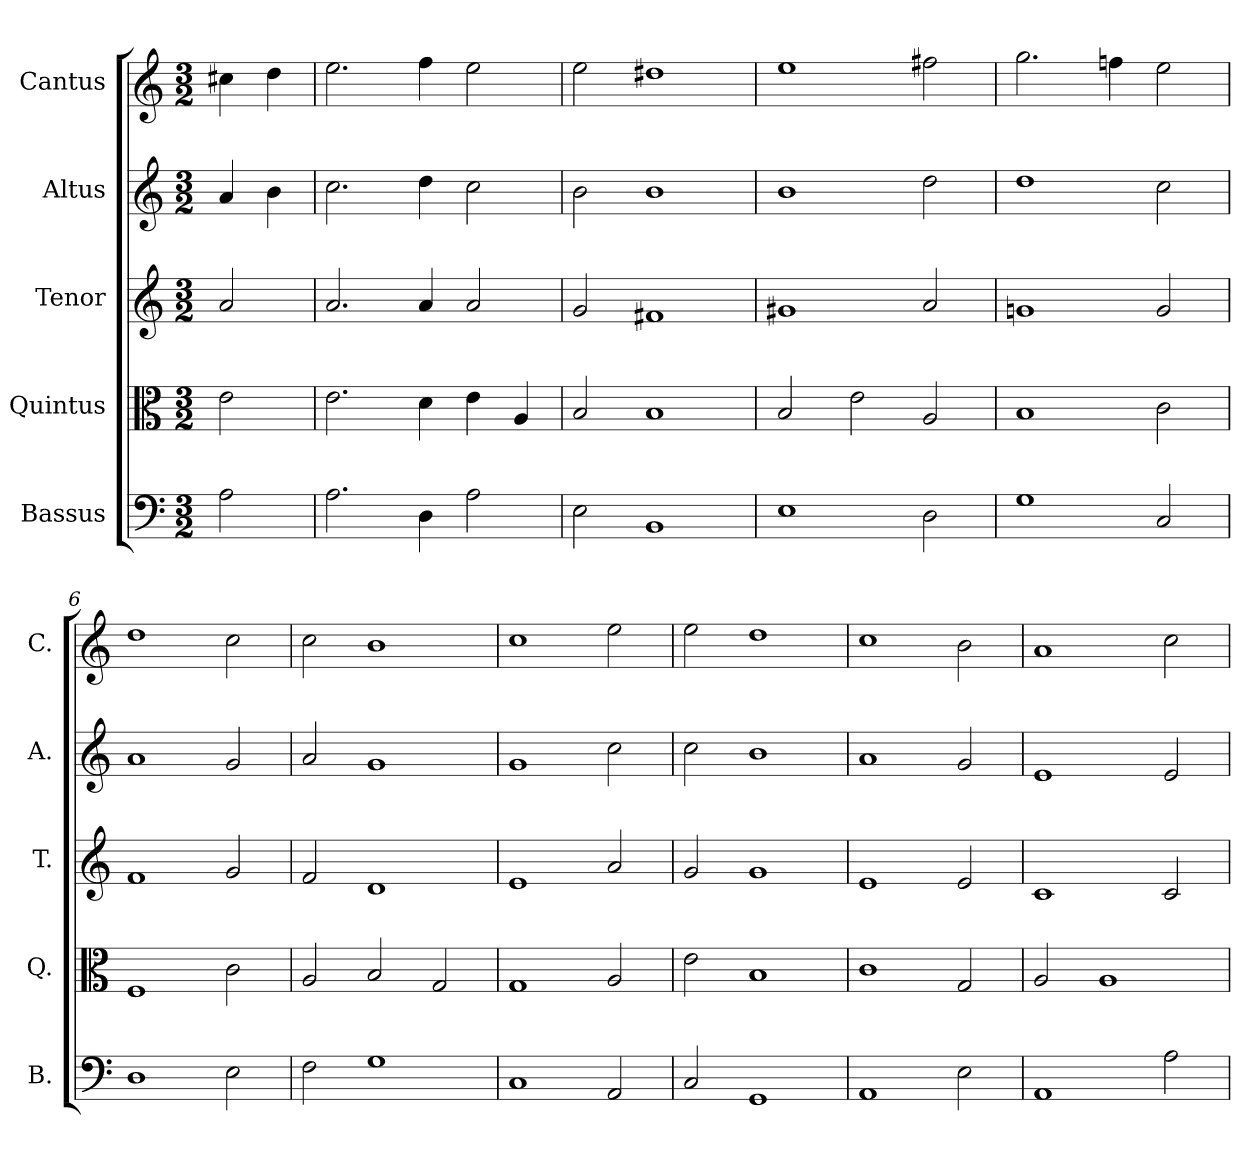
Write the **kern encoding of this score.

**kern	**kern	**kern	**kern	**kern
*part5	*part4	*part3	*part2	*part1
*staff5	*staff4	*staff3	*staff2	*staff1
*I"Bassus	*I"Quintus	*I"Tenor	*I"Altus	*I"Cantus
*I'B.	*I'Q.	*I'T.	*I'A.	*I'C.
*clefF4	*clefC3	*clefG2	*clefG2	*clefG2
*k[]	*k[]	*k[]	*k[]	*k[]
*M3/2	*M3/2	*M3/2	*M3/2	*M3/2
=1	=1	=1	=1	=1
2A\	2e\	2a/	4a/	4cc#X\
.	.	.	4b\	4dd\
=2	=2	=2	=2	=2
2.A\	2.e\	2.a/	2.cc\	2.ee\
4D\	4d\	4a/	4dd\	4ff\
2A\	4e\	2a/	2cc\	2ee\
.	4A/	.	.	.
=3	=3	=3	=3	=3
2E\	2B/	2g/	2b\	2ee\
1BB	1B	1f#X	1b	1dd#X
=4	=4	=4	=4	=4
1E	2B/	1g#X	1b	1ee
.	2e\	.	.	.
2D\	2A/	2a/	2dd\	2ff#X\
=5	=5	=5	=5	=5
1G	1B	1gn	1dd	2.gg\
.	.	.	.	4ffn\
2C/	2c\	2g/	2cc\	2ee\
=6	=6	=6	=6	=6
1D	1F	1f	1a	1dd
2E\	2c\	2g/	2g/	2cc\
=7	=7	=7	=7	=7
2F\	2A/	2f/	2a/	2cc\
1G	2B/	1d	1g	1b
.	2G/	.	.	.
=8	=8	=8	=8	=8
1C	1G	1e	1g	1cc
2AA/	2A/	2a/	2cc\	2ee\
=9	=9	=9	=9	=9
2C/	2e\	2g/	2cc\	2ee\
1GG	1B	1g	1b	1dd
=10	=10	=10	=10	=10
1AA	1c	1e	1a	1cc
2E\	2G/	2e/	2g/	2b\
=11	=11	=11	=11	=11
1AA	2A/	1c	1e	1a
.	1A	.	.	.
2A\	.	2c/	2e/	2cc\
=	=	=	=	=
*-	*-	*-	*-	*-
